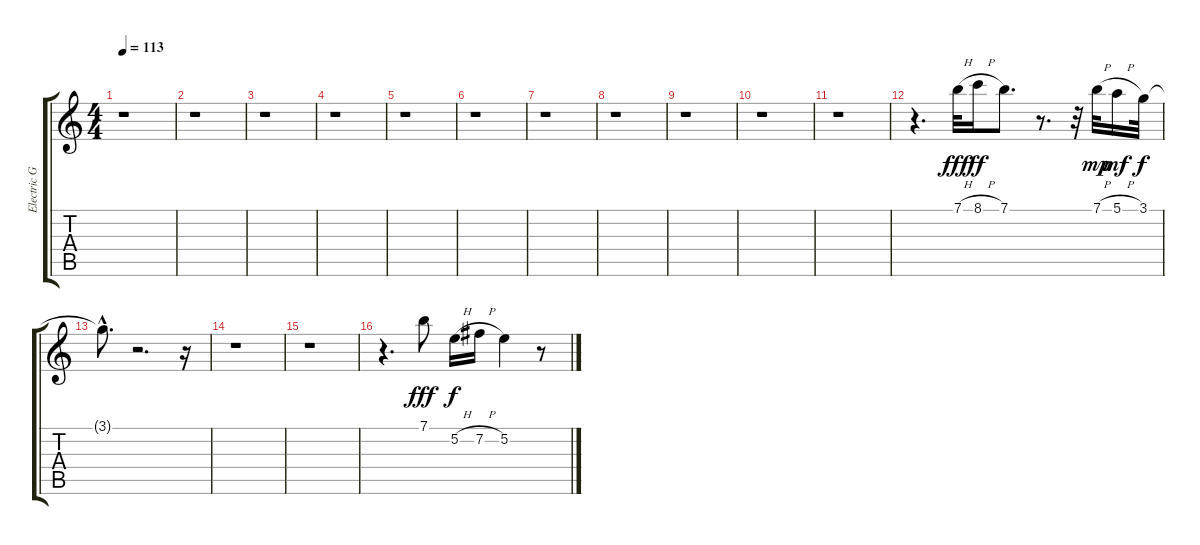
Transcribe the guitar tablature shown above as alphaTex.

\track ("Electric Guitar" "Electric G") {instrument electricguitarmuted}
\staff {score tabs}
\tuning (E4 B3 G3 D3 A2 E2) {hide}
\ts (4 4)
\tempo 113
\clef g2
\ks c
r.1{dy fff instrument electricguitarmuted} |
r.1 |
r.1 |
r.1 |
r.1 |
r.1 |
r.1 |
r.1 |
r.1 |
r.1 |
r.1 |
r.4{d} 7.1{h}.32 8.1{h}.16{dy ff} 7.1.8{d} r.8{d} r.32 7.1{h}.32{dy mp} 5.1{h}.16{dy mf} 3.1.32{dy f} |
3.1{hac t}.8{d} r.2{d} r.16 |
r.1 |
r.1 |
r.4{d} 7.1.8{dy fff} 5.2{h}.16{dy f} 7.2{h}.16 5.2.4 r.8
